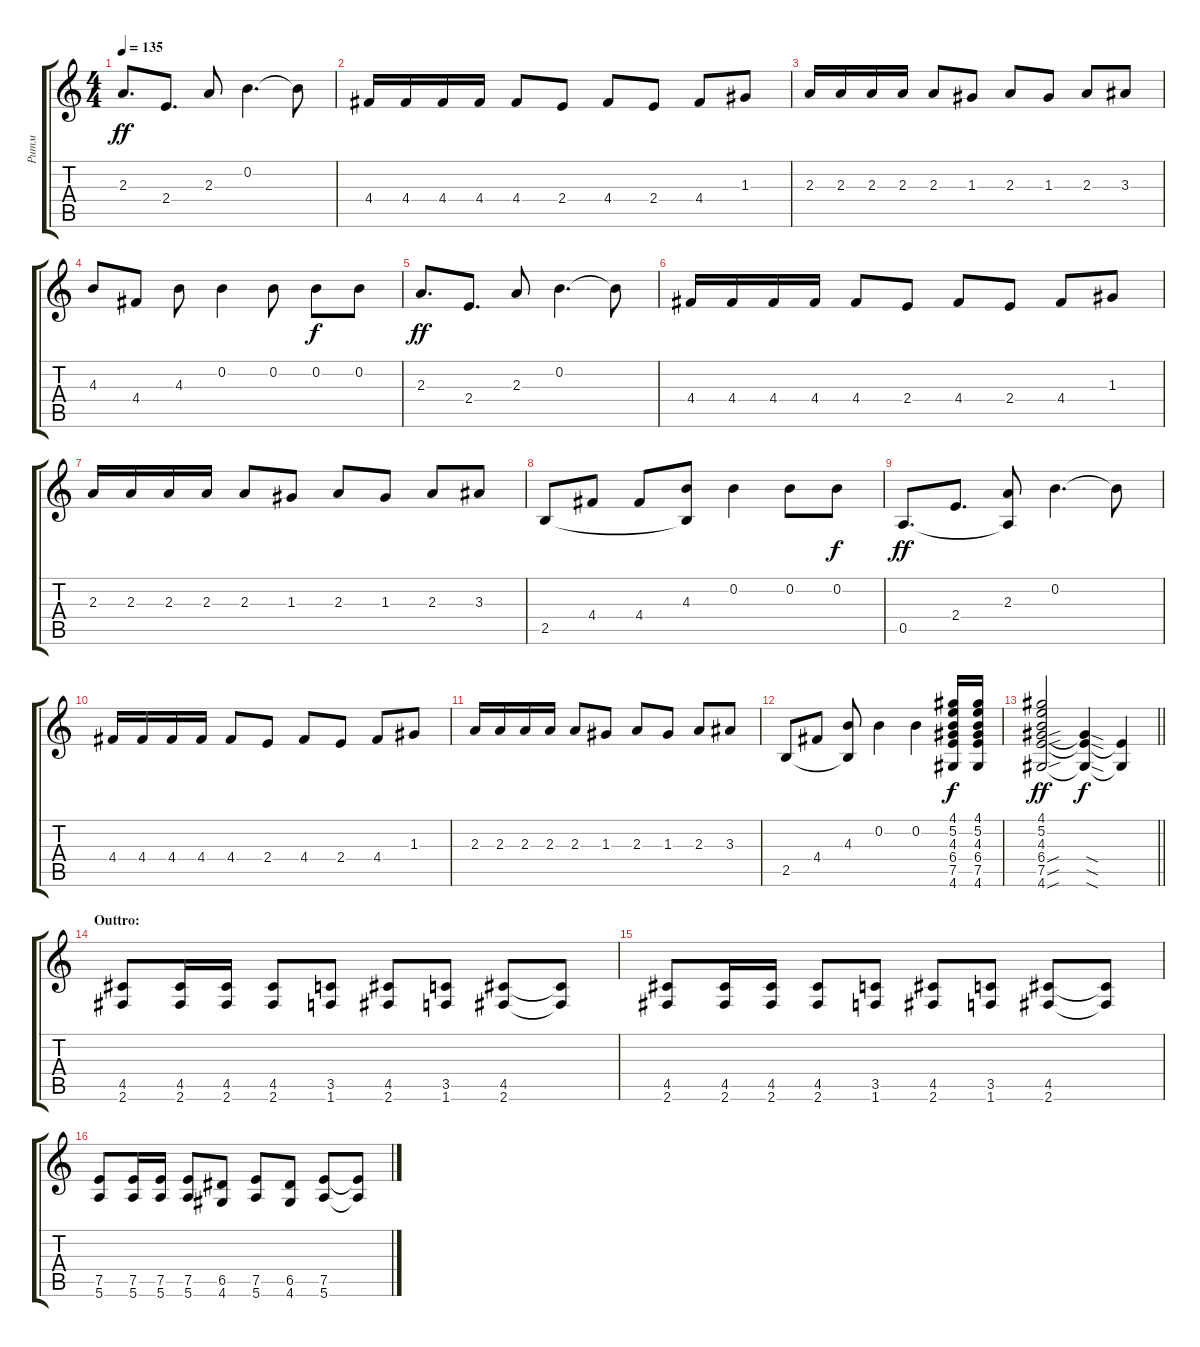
\track ("Ритм" "Ритм") {instrument acousticguitarsteel}
\staff {score tabs}
\tuning (E4 B3 G3 D3 A2 E2) {hide}
\ts (4 4)
\tempo 135
\clef g2
\ks c
2.3.8{d dy ff} 2.4.8{d} 2.3.8 0.2.4{d} 0.2{t}.8 |
4.4.16 4.4.16 4.4.16 4.4.16 4.4.8 2.4.8 4.4.8 2.4.8 4.4.8 1.3.8 |
2.3.16 2.3.16 2.3.16 2.3.16 2.3.8 1.3.8 2.3.8 1.3.8 2.3.8 3.3.8 |
4.3.8 4.4.8 4.3.8 0.2.4 0.2.8 0.2.8{dy f} 0.2.8 |
2.3.8{d dy ff} 2.4.8{d} 2.3.8 0.2.4{d} 0.2{t}.8 |
4.4.16 4.4.16 4.4.16 4.4.16 4.4.8 2.4.8 4.4.8 2.4.8 4.4.8 1.3.8 |
2.3.16 2.3.16 2.3.16 2.3.16 2.3.8 1.3.8 2.3.8 1.3.8 2.3.8 3.3.8 |
2.5.8 4.4.8 4.4.8 (4.3 2.5{t}).8 0.2.4 0.2.8 0.2.8{dy f} |
0.5.8{d dy ff} 2.4.8{d} (2.3 0.5{t}).8 0.2.4{d} 0.2{t}.8 |
4.4.16 4.4.16 4.4.16 4.4.16 4.4.8 2.4.8 4.4.8 2.4.8 4.4.8 1.3.8 |
2.3.16 2.3.16 2.3.16 2.3.16 2.3.8 1.3.8 2.3.8 1.3.8 2.3.8 3.3.8 |
2.5.8 4.4.8 (4.3 2.5{t}).8 0.2.4 0.2.4 (4.1 5.2 4.3 6.4 7.5 4.6).16{dy f} (4.1 5.2 4.3 6.4 7.5 4.6).16 |
\barLineRight lightlight
(4.1 5.2 4.3 6.4{sou} 7.5{sou} 4.6{sou}).2{dy ff} (6.4{sod t} 7.5{sod t} 4.6{sod t}).4{dy f} (7.5{t} 4.6{t}).4 |
\section ("" "Outtro:")
(4.5 2.6).8 (4.5 2.6).16 (4.5 2.6).16 (4.5 2.6).8 (3.5 1.6).8 (4.5 2.6).8 (3.5 1.6).8 (4.5 2.6).8 (4.5{t} 2.6{t}).8 |
(4.5 2.6).8 (4.5 2.6).16 (4.5 2.6).16 (4.5 2.6).8 (3.5 1.6).8 (4.5 2.6).8 (3.5 1.6).8 (4.5 2.6).8 (4.5{t} 2.6{t}).8 |
(7.5 5.6).8 (7.5 5.6).16 (7.5 5.6).16 (7.5 5.6).8 (6.5 4.6).8 (7.5 5.6).8 (6.5 4.6).8 (7.5 5.6).8 (7.5{t} 5.6{t}).8
